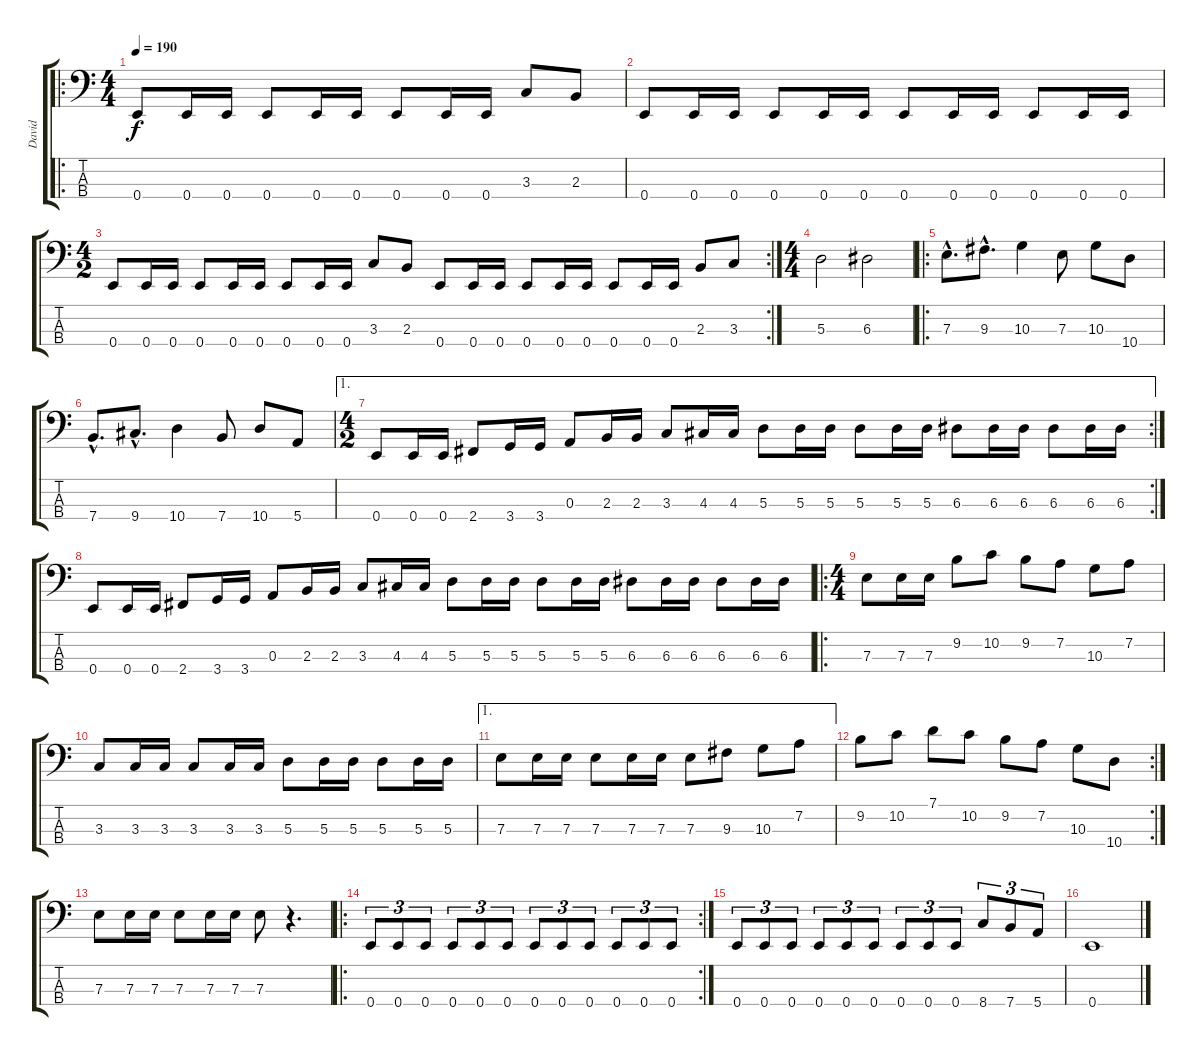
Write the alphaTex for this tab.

\track ("David" "David") {instrument electricbasspick}
\staff {score tabs}
\tuning (G2 D2 A1 E1) {hide}
\ro
\ts (4 4)
\tempo 190
\clef f4
\ks c
0.4.8{dy f} 0.4.16 0.4.16 0.4.8 0.4.16 0.4.16 0.4.8 0.4.16 0.4.16 3.3.8 2.3.8 |
0.4.8 0.4.16 0.4.16 0.4.8 0.4.16 0.4.16 0.4.8 0.4.16 0.4.16 0.4.8 0.4.16 0.4.16 |
\rc 2
\ts (4 2)
0.4.8 0.4.16 0.4.16 0.4.8 0.4.16 0.4.16 0.4.8 0.4.16 0.4.16 3.3.8 2.3.8 0.4.8 0.4.16 0.4.16 0.4.8 0.4.16 0.4.16 0.4.8 0.4.16 0.4.16 2.3.8 3.3.8 |
\ts (4 4)
5.3.2 6.3.2 |
\ro
7.3{hac}.8{d} 9.3{hac}.8{d} 10.3.4 7.3.8 10.3.8 10.4.8 |
7.4{hac}.8{d} 9.4{hac}.8{d} 10.4.4 7.4.8 10.4.8 5.4.8 |
\ae 1
\rc 2
\ts (4 2)
0.4.8 0.4.16 0.4.16 2.4.8 3.4.16 3.4.16 0.3.8 2.3.16 2.3.16 3.3.8 4.3.16 4.3.16 5.3.8 5.3.16 5.3.16 5.3.8 5.3.16 5.3.16 6.3.8 6.3.16 6.3.16 6.3.8 6.3.16 6.3.16 |
0.4.8 0.4.16 0.4.16 2.4.8 3.4.16 3.4.16 0.3.8 2.3.16 2.3.16 3.3.8 4.3.16 4.3.16 5.3.8 5.3.16 5.3.16 5.3.8 5.3.16 5.3.16 6.3.8 6.3.16 6.3.16 6.3.8 6.3.16 6.3.16 |
\ro
\ts (4 4)
7.3.8 7.3.16 7.3.16 9.2.8 10.2.8 9.2.8 7.2.8 10.3.8 7.2.8 |
3.3.8 3.3.16 3.3.16 3.3.8 3.3.16 3.3.16 5.3.8 5.3.16 5.3.16 5.3.8 5.3.16 5.3.16 |
\ae 1
7.3.8 7.3.16 7.3.16 7.3.8 7.3.16 7.3.16 7.3.8 9.3.8 10.3.8 7.2.8 |
\rc 2
9.2.8 10.2.8 7.1.8 10.2.8 9.2.8 7.2.8 10.3.8 10.4.8 |
7.3.8 7.3.16 7.3.16 7.3.8 7.3.16 7.3.16 7.3.8 r.4{d} |
\ro
\rc 2
0.4.8{tu (3 2)} 0.4.8{tu (3 2)} 0.4.8{tu (3 2)} 0.4.8{tu (3 2)} 0.4.8{tu (3 2)} 0.4.8{tu (3 2)} 0.4.8{tu (3 2)} 0.4.8{tu (3 2)} 0.4.8{tu (3 2)} 0.4.8{tu (3 2)} 0.4.8{tu (3 2)} 0.4.8{tu (3 2)} |
0.4.8{tu (3 2)} 0.4.8{tu (3 2)} 0.4.8{tu (3 2)} 0.4.8{tu (3 2)} 0.4.8{tu (3 2)} 0.4.8{tu (3 2)} 0.4.8{tu (3 2)} 0.4.8{tu (3 2)} 0.4.8{tu (3 2)} 8.4.8{tu (3 2)} 7.4.8{tu (3 2)} 5.4.8{tu (3 2)} |
0.4.1
